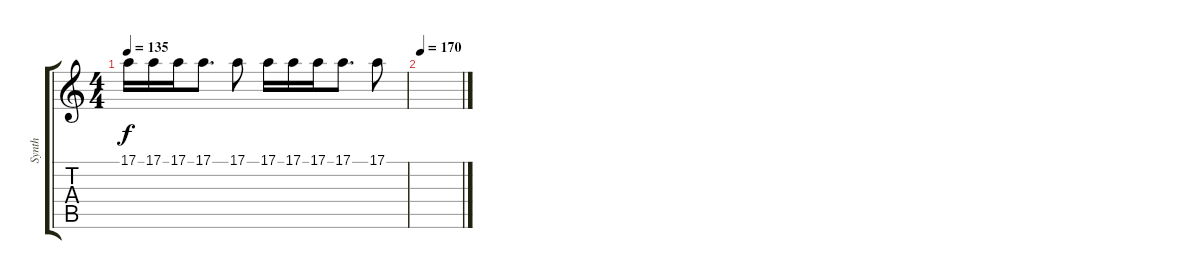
\track ("Synth" "Synth") {instrument tremolostrings}
\staff {score tabs}
\tuning (E4 B3 G3 D3 A2 D2) {hide}
\ts (4 4)
\tempo 135
\clef g2
\ks c
17.1.16{dy f} 17.1.16 17.1.16 17.1.8{d} 17.1.8 17.1.16 17.1.16 17.1.16 17.1.8{d} 17.1.8 |
\tempo 170
